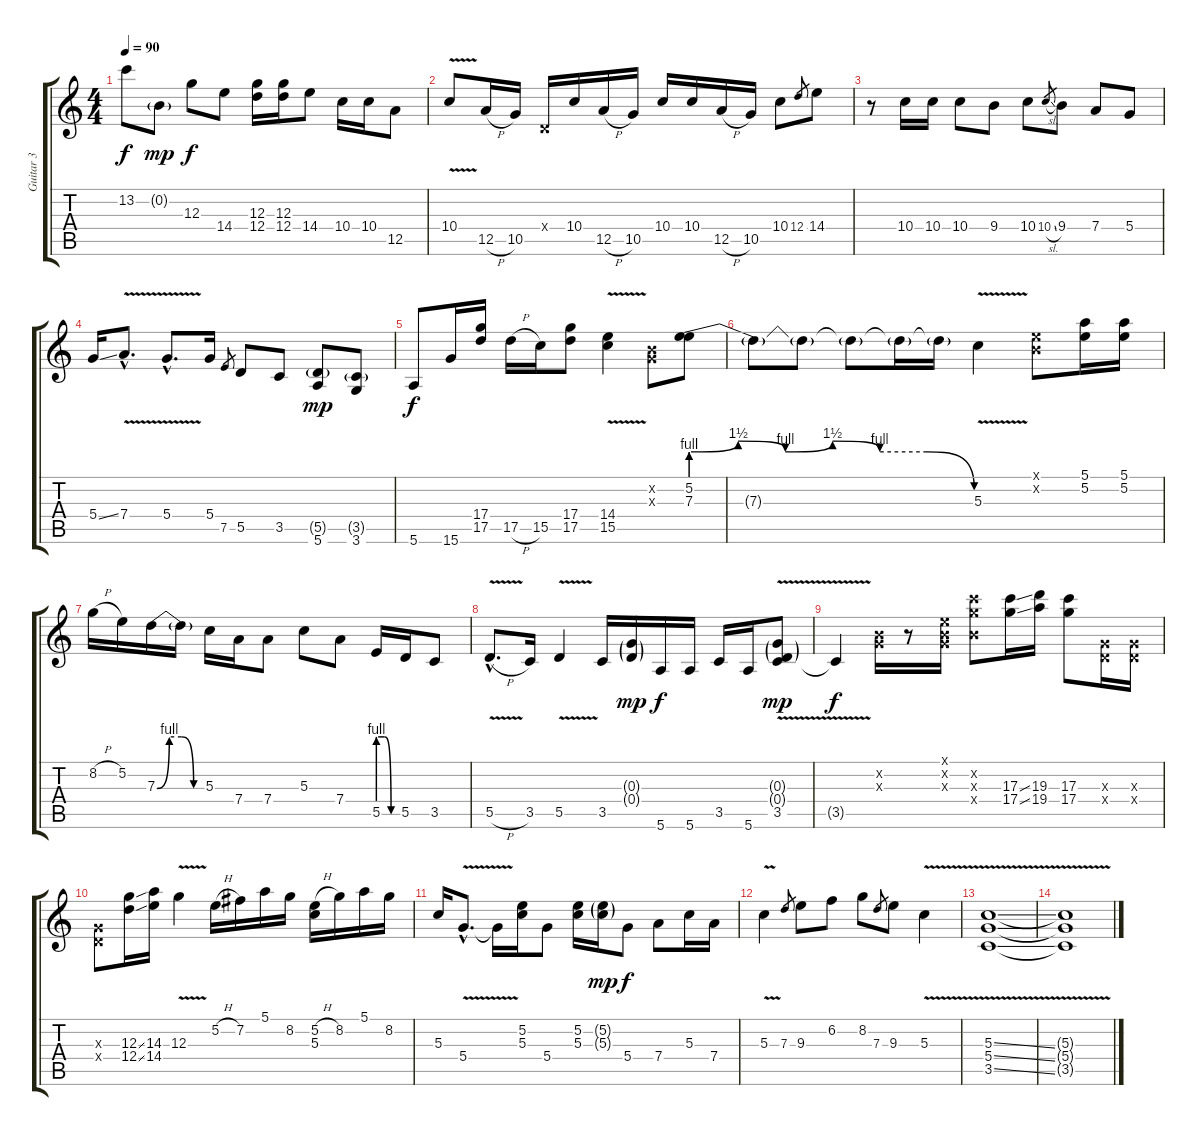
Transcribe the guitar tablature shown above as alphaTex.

\track ("Guitar 3" "Guitar 3") {instrument distortionguitar}
\staff {score tabs}
\tuning (E4 B3 G3 D3 A2 E2) {hide}
\ts (4 4)
\tempo 90
\clef g2
\ks c
13.2{t}.8{dy f} 0.2{g}.8{dy mp} 12.3.8{dy f} 14.4.8 (12.3 12.4).16 (12.3 12.4).16 14.4.8 10.4.16 10.4.16 12.5.8 |
10.4{v}.8 12.5{h}.16 10.5.16 0.4{x}.16 10.4.16 12.5{h}.16 10.5.16 10.4.16 10.4.16 12.5{h}.16 10.5.16 10.4.8 12.4.8{gr} 14.4.8 |
r.8 10.4.16 10.4.16 10.4.8 9.4.8 10.4.8 10.4{sl}.8{gr} 9.4.8 7.4.8 5.4.8 |
5.4{ss}.16 7.4{v hac}.8{d} 5.4{v hac}.8{d} 5.4.16 7.5.8{gr} 5.5.8 3.5.8 (5.5{g} 5.6).8{dy mp} (3.5{g} 3.6).8 |
5.6.8{dy f} 15.6.16 (17.4 17.5).16 17.5{h}.16 15.5.16 (17.4 17.5).8 (14.4{v} 15.5{v}).4 (0.2{x} 0.3{x}).8 (5.2 7.3{be (custom 0 4 10 6 20 4 30 6 40 4 50 4 60 0)}).8 |
7.3{t}.8 7.3{t}.8 7.3{t}.8 7.3{t}.16 7.3{t}.16 5.3{v}.4 (0.1{x} 0.2{x}).8 (5.1 5.2).16 (5.1 5.2).16 |
8.2{h}.16 5.2.16 7.3{be (custom 0 0 15 4 30 4 45 0 60 0)}.16 7.3{t}.16 5.3.16 7.4.16 7.4.8 5.3.8 7.4.8 5.5{be (custom 0 4 20 4 40 0 60 0)}.16 5.5.16 3.5.8 |
5.5{v h hac}.8{d} 3.5.16 5.5{v}.4 3.5.16 (0.3{g} 0.4{g}).16{dy mp} 5.6.16{dy f} 5.6.16 3.5.16 5.6.16 (0.3{v g} 0.4{v g} 3.5{v}).8{dy mp} |
3.5{t}.4{dy f} (0.2{x} 0.3{x}).16 r.8 (0.1{x} 0.2{x} 0.3{x}).16 (0.2{x} 17.3{x} 17.4{x}).8 (17.3{ss} 17.4{ss}).16 (19.3 19.4).16 (17.3 17.4).8 (0.3{x} 0.4{x}).16 (0.3{x} 0.4{x}).16 |
(0.3{x} 0.4{x}).8 (12.3{ss} 12.4{ss}).16 (14.3 14.4).16 12.3{v}.4 5.2{h}.16 7.2.16 5.1.16 8.2.16 (5.2{h} 5.3).16 8.2.16 5.1.16 8.2.16 |
5.3.16 5.4{v hac}.8{d} 5.4{t}.16 (5.2 5.3).16 5.4.8 (5.2 5.3).16 (5.2{g} 5.3{g}).16{dy mp} 5.4.8{dy f} 7.4.8 5.3.16 7.4.16 |
5.3{v}.4 7.3.8{gr} 9.3.8 6.2.8 8.2.8 7.3.8{gr} 9.3.8 5.3{v}.4 |
(5.3{v ss} 5.4{v ss} 3.5{v ss}).1 |
(5.3{t} 5.4{t} 3.5{t}).1
